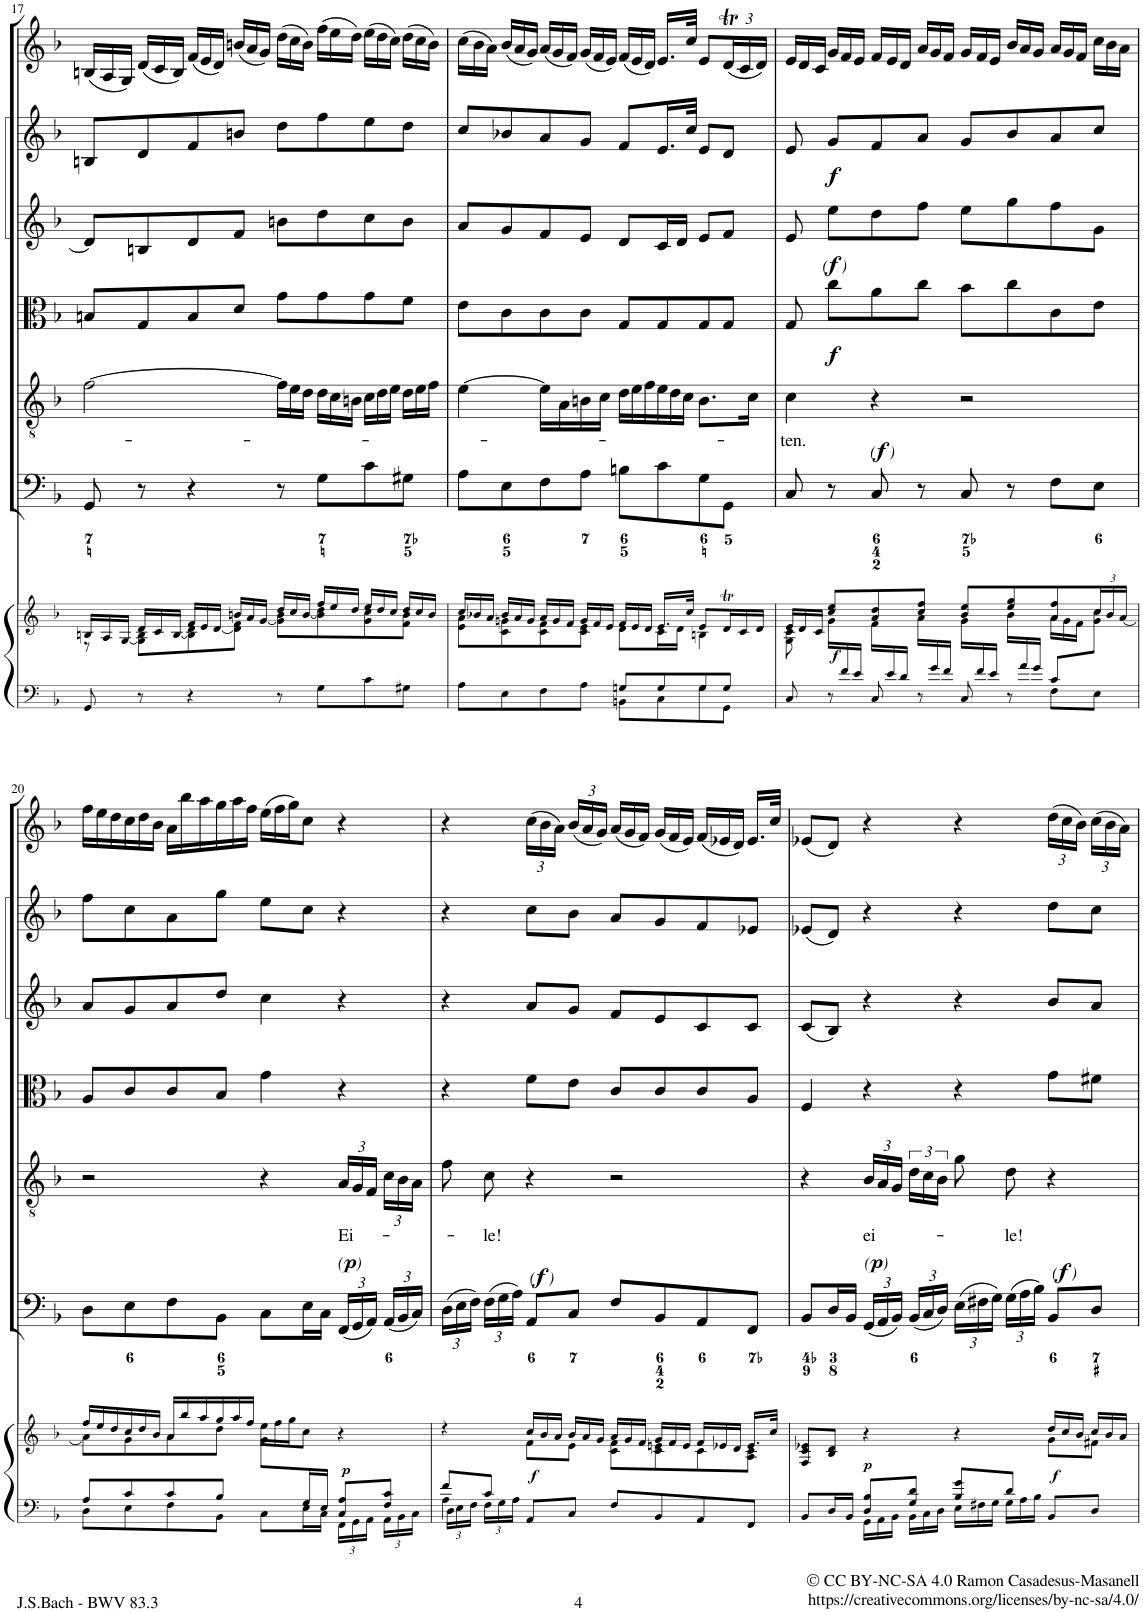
**kern	**kern	**dynam	**kern	**dynam	**kern	**text	**kern	**dynam	**kern	**dynam	**kern	**dynam	**kern
*part7	*part7	*part7	*part6	*part6	*part5	*part5	*part4	*part4	*part3	*part3	*part2	*part2	*part1
*staff8	*staff7	*staff7/8	*staff6	*staff6	*staff5	*staff5	*staff4	*staff4	*staff3	*staff3	*staff2	*staff2	*staff1
*I"Piano reduction	*	*	*I"Continuo	*	*I"Tenore	*	*I"Viola	*	*I"Violino II	*	*I"Violino I	*	*I"Violino Solo
*I'Pno	*	*	*	*	*	*	*	*	*	*	*	*	*I'Vln
!!LO:PB:g=z
*clefF4	*clefG2	*	*clefF4	*	*clefGv2	*	*clefC3	*	*clefG2	*	*clefG2	*	*clefG2
*k[b-]	*k[b-]	*	*k[b-]	*	*k[b-]	*	*k[b-]	*	*k[b-]	*	*k[b-]	*	*k[b-]
*M4/4	*M4/4	*	*M4/4	*	*M4/4	*	*M4/4	*	*M4/4	*	*M4/4	*	*M4/4
*met(c)	*met(c)	*	*met(c)	*	*met(c)	*	*met(c)	*	*met(c)	*	*met(c)	*	*met(c)
*	*Xbrackettup	*	*	*	*	*	*	*	*	*	*	*	*Xbrackettup
=17	=17	=17	=17	=17	=17	=17	=17	=17	=17	=17	=17	=17	=17
*	*^	*	*	*	*	*	*	*	*	*	*	*	*
8GG/	24Bn/LL	8r	.	8GG/	.	[2f\	.	8Bn/L	.	8d/L]	.	8Bn/L	.	(24Bn/LL
.	24A/	.	.	.	.	.	.	.	.	.	.	.	.	24A/
.	[<24G/JJ	.	.	.	.	.	.	.	.	.	.	.	.	24G/JJ)
8r	24d/LL	8G\] 8B\L	.	8r	.	.	.	8G/	.	8Bn/	.	8d/	.	(24d/LL
.	24c/	.	.	.	.	.	.	.	.	.	.	.	.	24c/
.	[<24B/JJ	.	.	.	.	.	.	.	.	.	.	.	.	24B/JJ)
4r	24f/LL	8B\] 8d\	.	4r	.	.	.	8B/	.	8d/	.	8f/	.	(24f/LL
.	24e/	.	.	.	.	.	.	.	.	.	.	.	.	24e/
.	[<24d/JJ	.	.	.	.	.	.	.	.	.	.	.	.	24d/JJ)
.	24bn/LL	8d\] 8f\J	.	.	.	.	.	8d/J	.	8f/J	.	8bn/J	.	(24bn/LL
.	24a/	.	.	.	.	.	.	.	.	.	.	.	.	24a/
.	[<24g/JJ	.	.	.	.	.	.	.	.	.	.	.	.	24g/JJ)
8r	24dd/LL	8g\] 8b\L	.	8r	.	24f\LL]	.	8g\L	.	8bn\L	.	8dd\L	.	(24dd\LL
.	24cc/	.	.	.	.	24e\	.	.	.	.	.	.	.	24cc\
.	[<24b/JJ	.	.	.	.	24d\JJ	.	.	.	.	.	.	.	24b\JJ)
*	*	*	*	*	*	*Xbrackettup	*	*	*	*	*	*	*	*
8G\L	24ff/LL	8b\] 8dd\	.	8G\L	.	24d\LL	.	8g\	.	8dd\	.	8ff\	.	(24ff\LL
.	24ee/	.	.	.	.	24c\	.	.	.	.	.	.	.	24ee\
.	24dd/JJ	.	.	.	.	24Bn\JJ	.	.	.	.	.	.	.	24dd\JJ)
8c\	24ee/LL	8g\ 8cc\	.	8c\	.	24c\LL	.	8g\	.	8cc\	.	8ee\	.	(24ee\LL
.	24dd/	.	.	.	.	24d\	.	.	.	.	.	.	.	24dd\
.	24cc/JJ	.	.	.	.	24e\JJ	.	.	.	.	.	.	.	24cc\JJ)
8G#X\J	24dd/LL	8f\ 8b\J	.	8G#X\J	.	24d\LL	.	8f\J	.	8b\J	.	8dd\J	.	(24dd\LL
.	24cc/	.	.	.	.	24e\	.	.	.	.	.	.	.	24cc\
.	24b/JJ	.	.	.	.	24f\JJ	.	.	.	.	.	.	.	24b\JJ)
=18	=18	=18	=18	=18	=18	=18	=18	=18	=18	=18	=18	=18	=18	=18
*^	*	*	*	*	*	*	*	*	*	*	*	*	*	*
2ryy	8A\L	24cc/LL	8e\ 8a\L	.	8A\L	.	[4e\	.	8e\L	.	8a/L	.	8cc/L	.	(24cc\LL
.	.	24b-X/	.	.	.	.	.	.	.	.	.	.	.	.	24b-\
.	.	24a/JJ	.	.	.	.	.	.	.	.	.	.	.	.	24a\JJ)
.	8E\	24b-/LL	8c\ 8gn\	.	8E\	.	.	.	8c\	.	8g/	.	8b-X/	.	(24b-/LL
.	.	24a/	.	.	.	.	.	.	.	.	.	.	.	.	24a/
.	.	24g/JJ	.	.	.	.	.	.	.	.	.	.	.	.	24g/JJ)
.	8F\	24a/LL	8c\ 8f\	.	8F\	.	16e\LL]	.	8c\	.	8f/	.	8a/	.	(24a/LL
.	.	24g/	.	.	.	.	.	.	.	.	.	.	.	.	24g/
.	.	.	.	.	.	.	16A\	.	.	.	.	.	.	.	.
.	.	24f/JJ	.	.	.	.	.	.	.	.	.	.	.	.	24f/JJ)
.	8A\J	24g/LL	8c\ 8e\J	.	8A\J	.	16Bn\	.	8c\J	.	8e/J	.	8g/J	.	(24g/LL
.	.	24f/	.	.	.	.	.	.	.	.	.	.	.	.	24f/
.	.	.	.	.	.	.	16c\JJ	.	.	.	.	.	.	.	.
.	.	24e/JJ	.	.	.	.	.	.	.	.	.	.	.	.	24e/JJ)
*	*	*	*	*	*	*	*brackettup	*	*	*	*	*	*	*	*
8Gn/L	8BBn\L	24f/LL	8d\L	.	8Bn\L	.	24d\LL	.	8G/L	.	8d/L	.	8f/L	.	(24f/LL
.	.	24e/	.	.	.	.	24e\	.	.	.	.	.	.	.	24e/
.	.	24d/JJ	.	.	.	.	24f\	.	.	.	.	.	.	.	24d/JJ)
8G/	8C\	16.e/LL	16c\L	.	8c\	.	24e\	.	8G/	.	16c/L	.	16.e/L	.	16.e/LL
.	.	.	.	.	.	.	24d\	.	.	.	.	.	.	.	.
.	.	.	16d\JJ	.	.	.	.	.	.	.	16d/JJ	.	.	.	.
.	.	.	.	.	.	.	24c\JJ	.	.	.	.	.	.	.	.
.	.	32cc/JJk	.	.	.	.	.	.	.	.	.	.	32cc/JJk	.	32cc/JJk
8G/	8G\	8e/L	4Bn\	.	8G\	.	8.B\L	.	8G/	.	8e/L	.	8e/L	.	8e/L
8G/J	8GG\J	24dT/L	.	.	8GG\J	.	.	.	8G/J	.	8f/J	.	8d/J	.	(24dT/L
.	.	24c/	.	.	.	.	.	.	.	.	.	.	.	.	24c/
.	.	.	.	.	.	.	16c\Jk	.	.	.	.	.	.	.	.
.	.	24d/JJ	.	.	.	.	.	.	.	.	.	.	.	.	24d/JJ)
=19	=19	=19	=19	=19	=19	=19	=19	=19	=19	=19	=19	=19	=19	=19	=19
*	*^	*	*^	*	*	*	*	*	*	*	*	*	*	*	*
!	!	!	!	!	!	!	!	!	!	!LO:LY:b	!	!	!	!	!	!	!
6ryy	2.ryy	8C/	24e/LL	8G\ 8c\	2ryy	.	8C/	.	4c\	ten.	8G/	.	8e/	.	8e/	.	24e/LL
.	.	.	24d/	.	.	.	.	.	.	.	.	.	.	.	.	.	24d/
.	.	.	24c/JJ	.	.	.	.	.	.	.	.	.	.	.	.	.	24c/JJ
!	!	!	!	!	!	!LO:DY:b	!	!	!	!	!	!LO:DY:b	!	!LO:DY:b	!	!	!
!	!	!	!	!	!	!	!	!	!	!	!	!	!	!LO:DY:n=1:b	!	!	!
!	!	!	!	!	!	!	!	!	!	!	!	!	!	!LO:DY:n=2:b	!	!LO:DY:b	!
.	.	8r	8cc/ 8ee/L	24g\LL	.	f	8r	.	.	.	8cc\L	f	8ee\L	other-dynamics f other-dynamics	8g/L	f	24g/LL
24f/	.	.	.	12ryy	.	.	.	.	.	.	.	.	.	.	.	.	24f/
24e/JJ	.	.	.	.	.	.	.	.	.	.	.	.	.	.	.	.	24e/JJ
!	!	!	!	!	!	!	!	!LO:DY:a	!	!	!	!	!	!	!	!	!
!	!	!	!	!	!	!	!	!LO:DY:n=1:a	!	!	!	!	!	!	!	!	!
!	!	!	!	!	!	!	!	!LO:DY:n=2:a	!	!	!	!	!	!	!	!	!
24ryy	.	8C/	8a/ 8dd/	24f\LL	.	.	8C/	other-dynamics f other-dynamics	4r	.	8a\	.	8dd\	.	8f/	.	24f/LL
24e/	.	.	.	12ryy	.	.	.	.	.	.	.	.	.	.	.	.	24e/
24d/JJ	.	.	.	.	.	.	.	.	.	.	.	.	.	.	.	.	24d/JJ
24ryy	.	8r	8cc/ 8ff/J	24a\LL	.	.	8r	.	.	.	8cc\J	.	8ff\J	.	8a/J	.	24a/LL
24g/	.	.	.	12ryy	.	.	.	.	.	.	.	.	.	.	.	.	24g/
24f/JJ	.	.	.	.	.	.	.	.	.	.	.	.	.	.	.	.	24f/JJ
24ryy	.	8C/	8b-/ 8ee/L	24g\LL	4ryy	.	8C/	.	2r	.	8b-\L	.	8ee\L	.	8g/L	.	24g/LL
24f/	.	.	.	12ryy	.	.	.	.	.	.	.	.	.	.	.	.	24f/
24e/JJ	.	.	.	.	.	.	.	.	.	.	.	.	.	.	.	.	24e/JJ
24ryy	.	8r	8ee/ 8gg/	24b-\LL	.	.	8r	.	.	.	8cc\	.	8gg\	.	8b-/	.	24b-/LL
24a/	.	.	.	12ryy	.	.	.	.	.	.	.	.	.	.	.	.	24a/
24g/JJ	.	.	.	.	.	.	.	.	.	.	.	.	.	.	.	.	24g/JJ
4ryy	8c/L	8F\L	8a/ 8ff/	24a\LL	8ryy	.	8F\L	.	.	.	8c\	.	8ff\	.	8a/	.	24a/LL
.	.	.	.	24g\	.	.	.	.	.	.	.	.	.	.	.	.	24g/
.	.	.	.	24f\JJ	.	.	.	.	.	.	.	.	.	.	.	.	24f/JJ
.	8ryy	8E\J	24cc/L	8ryy	8g\ 8cc\J	.	8E\J	.	.	.	8e\J	.	8g\J	.	8cc/J	.	24cc\LL
.	.	.	24b-/	.	.	.	.	.	.	.	.	.	.	.	.	.	24b-\
.	.	.	[<24a/JJ	.	.	.	.	.	.	.	.	.	.	.	.	.	24a\JJ
*	*v	*v	*	*	*	*	*	*	*	*	*	*	*	*	*	*	*
!!LO:LB:g=z
=20	=20	=20	=20	=20	=20	=20	=20	=20	=20	=20	=20	=20	=20	=20	=20	=20
*	*	*brackettup	*	*	*	*	*	*	*	*	*	*	*	*	*	*brackettup
8A/L	8D\L	24ff/LL	8a\L]	2ryy	.	8D\L	.	2r	.	8A/L	.	8a/L	.	8ff\L	.	24ff\LL
.	.	24ee/	.	.	.	.	.	.	.	.	.	.	.	.	.	24ee\
.	.	24dd/	.	.	.	.	.	.	.	.	.	.	.	.	.	24dd\
8c/	8E\	24cc/	8g\	.	.	8E\	.	.	.	8c/	.	8g/	.	8cc\	.	24cc\
.	.	24dd/	.	.	.	.	.	.	.	.	.	.	.	.	.	24dd\
.	.	24b-/JJ	.	.	.	.	.	.	.	.	.	.	.	.	.	24b-\JJ
8c/	8F\	24a/LL	8a\	.	.	8F\	.	.	.	8c/	.	8a/	.	8a\	.	24a\LL
.	.	24bb-/	.	.	.	.	.	.	.	.	.	.	.	.	.	24bb-\
.	.	24aa/	.	.	.	.	.	.	.	.	.	.	.	.	.	24aa\
8B-/J	8BB-\J	24gg/	8dd\J	.	.	8BB-\J	.	.	.	8B-/J	.	8dd/J	.	8gg\J	.	24gg\
.	.	24aa/	.	.	.	.	.	.	.	.	.	.	.	.	.	24aa\
.	.	24ff/JJ	.	.	.	.	.	.	.	.	.	.	.	.	.	24ff\JJ
*	*	*Xbrackettup	*	*	*	*	*	*	*	*	*	*	*	*	*	*Xbrackettup
8ryy	8C\L	24ee\LL	4ryy	8g\L	.	8C\L	.	4r	.	4g\	.	4cc\	.	8ee\L	.	(24ee\LL
.	.	24ff\	.	.	.	.	.	.	.	.	.	.	.	.	.	24ff\
.	.	24gg\J	.	.	.	.	.	.	.	.	.	.	.	.	.	24gg\J)
16G/L	16E\L	8cc\J	.	4.ryy	.	16E\L	.	.	.	.	.	.	.	8cc\J	.	8cc\J
16E/JJ	16C\JJ	.	.	.	.	16C\JJ	.	.	.	.	.	.	.	.	.	.
*	*Xbrackettup	*	*	*	*	*Xbrackettup	*	*Xbrackettup	*	*	*	*	*	*	*	*
!	!	!	!	!	!LO:DY:b	!	!LO:DY:a	!	!LO:LY:b	!	!	!	!	!	!	!
!	!	!	!	!	!	!	!LO:DY:n=1:a	!	!	!	!	!	!	!	!	!
!	!	!	!	!	!	!	!LO:DY:n=2:a	!	!	!	!	!	!	!	!	!
8C/ 8A/L	24FF\LL	4r	4ryy	.	p	(24FF/LL	other-dynamics p other-dynamics	24A/LL	Ei-	4r	.	4r	.	4r	.	4r
.	24GG\	.	.	.	.	24GG/	.	24G/	.	.	.	.	.	.	.	.
.	24AA\JJ	.	.	.	.	24AA/JJ)	.	24F/JJ	.	.	.	.	.	.	.	.
8F/ 8c/J	24AA\LL	.	.	.	.	(24AA/LL	.	24c\LL	.	.	.	.	.	.	.	.
.	24BB-\	.	.	.	.	24BB-/	.	24B-\	.	.	.	.	.	.	.	.
.	24C\JJ	.	.	.	.	24C/JJ)	.	24A\JJ	.	.	.	.	.	.	.	.
*	*	*	*v	*v	*	*	*	*	*	*	*	*	*	*	*	*
=21	=21	=21	=21	=21	=21	=21	=21	=21	=21	=21	=21	=21	=21	=21	=21
*	*^	*	*	*	*	*	*	*	*	*	*	*	*	*	*
4A\	8f/L	24D\LL	4r	4ryy	.	(24D\LL	.	8f\	.	4r	.	4r	.	4r	.	4r
.	.	24E\	.	.	.	24E\	.	.	.	.	.	.	.	.	.	.
.	.	24F\JJ	.	.	.	24F\JJ)	.	.	.	.	.	.	.	.	.	.
!	!	!	!	!	!	!	!	!	!LO:LY:b	!	!	!	!	!	!	!
.	8c/J	24F\LL	.	.	.	(24F\LL	.	8c\	le!	.	.	.	.	.	.	.
.	.	24G\	.	.	.	24G\	.	.	.	.	.	.	.	.	.	.
.	.	24A\JJ	.	.	.	24A\JJ)	.	.	.	.	.	.	.	.	.	.
!	!	!	!	!	!LO:DY:b	!	!LO:DY:a	!	!	!	!	!	!	!	!	!
!	!	!	!	!	!	!	!LO:DY:n=1:a	!	!	!	!	!	!	!	!	!
!	!	!	!	!	!	!	!LO:DY:n=2:a	!	!	!	!	!	!	!	!	!
2.ryy	8AA/L	4ryy	24cc/LL	8f\L	f	8AA/L	other-dynamics f other-dynamics	4r	.	8f\L	.	8a/L	.	8cc\L	.	(24cc\LL
.	.	.	24b-/	.	.	.	.	.	.	.	.	.	.	.	.	24b-\
.	.	.	24a/JJ	.	.	.	.	.	.	.	.	.	.	.	.	24a\JJ)
.	8C/J	.	24b-/LL	8e\J	.	8C/J	.	.	.	8e\J	.	8g/J	.	8b-\J	.	(24b-/LL
.	.	.	24a/	.	.	.	.	.	.	.	.	.	.	.	.	24a/
.	.	.	24g/JJ	.	.	.	.	.	.	.	.	.	.	.	.	24g/JJ)
.	8F/L	2ryy	24a/LL	8c\ 8f\L	.	8F/L	.	2r	.	8c/L	.	8f/L	.	8a/L	.	(24a/LL
.	.	.	24g/	.	.	.	.	.	.	.	.	.	.	.	.	24g/
.	.	.	24f/JJ	.	.	.	.	.	.	.	.	.	.	.	.	24f/JJ)
.	8BB-/	.	24g/LL	8c\ 8en\	.	8BB-/	.	.	.	8c/	.	8e/	.	8g/	.	(24g/LL
.	.	.	24f/	.	.	.	.	.	.	.	.	.	.	.	.	24f/
.	.	.	24e/JJ	.	.	.	.	.	.	.	.	.	.	.	.	24e/JJ)
.	8AA/	.	24f/LL	8c\	.	8AA/	.	.	.	8c/	.	8c/	.	8f/	.	(24f/LL
.	.	.	24e-X/	.	.	.	.	.	.	.	.	.	.	.	.	24e-X/
.	.	.	24d/JJ	.	.	.	.	.	.	.	.	.	.	.	.	24d/JJ)
.	8FF/J	.	16.e-/LL	8A\ 8c\J	.	8FF/J	.	.	.	8A/J	.	8c/J	.	8e-X/J	.	16.e-/LL
.	.	.	32cc/JJk	.	.	.	.	.	.	.	.	.	.	.	.	32cc/JJk
*	*v	*v	*	*	*	*	*	*	*	*	*	*	*	*	*	*
=22	=22	=22	=22	=22	=22	=22	=22	=22	=22	=22	=22	=22	=22	=22	=22
4ryy	8BB-/L	8c/ 8e-X/L	4F/	.	8BB-/L	.	4r	.	4F/	.	(8c/L	.	(8e-X/L	.	(8e-X/L
.	16D/L	8B-/ 8d/J	.	.	16D/L	.	.	.	.	.	8B-/J)	.	8d/J)	.	8d/J)
.	16BB-/JJ	.	.	.	16BB-/JJ	.	.	.	.	.	.	.	.	.	.
!	!	!	!	!LO:DY:b	!	!LO:DY:a	!	!LO:LY:b	!	!	!	!	!	!	!
!	!	!	!	!	!	!LO:DY:n=1:a	!	!	!	!	!	!	!	!	!
!	!	!	!	!	!	!LO:DY:n=2:a	!	!	!	!	!	!	!	!	!
8D/ 8B-/L	24GG\LL	4r	2ryy	p	(24GG/LL	other-dynamics p other-dynamics	24B-/LL	ei-	4r	.	4r	.	4r	.	4r
.	24AA\	.	.	.	24AA/	.	24A/	.	.	.	.	.	.	.	.
.	24BB-\JJ	.	.	.	24BB-/JJ)	.	24G/JJ	.	.	.	.	.	.	.	.
*	*	*	*	*	*	*	*brackettup	*	*	*	*	*	*	*	*
8G/ 8d/J	24BB-\LL	.	.	.	(24BB-/LL	.	24d\LL	.	.	.	.	.	.	.	.
.	24C\	.	.	.	24C/	.	24c\	.	.	.	.	.	.	.	.
.	24D\JJ	.	.	.	24D/JJ)	.	24B-\JJ	.	.	.	.	.	.	.	.
8B-/ 8g/L	24E\LL	4r	.	.	(24E\LL	.	8g\	.	4r	.	4r	.	4r	.	4r
.	24F#X\	.	.	.	24F#X\	.	.	.	.	.	.	.	.	.	.
.	24G\JJ	.	.	.	24G\JJ)	.	.	.	.	.	.	.	.	.	.
!	!	!	!	!	!	!	!	!LO:LY:b	!	!	!	!	!	!	!
8d/J	24G\LL	.	.	.	(24G\LL	.	8d\	-le!	.	.	.	.	.	.	.
.	24A\	.	.	.	24A\	.	.	.	.	.	.	.	.	.	.
.	24B-\JJ	.	.	.	24B-\JJ)	.	.	.	.	.	.	.	.	.	.
!	!	!	!	!LO:DY:b	!	!LO:DY:n=3:a	!	!	!	!	!	!	!	!	!
!	!	!	!	!	!	!LO:DY:n=4:a	!	!	!	!	!	!	!	!	!
!	!	!	!	!	!	!LO:DY:n=5:a	!	!	!	!	!	!	!	!	!
4ryy	8BB-/L	24dd/LL	8g\L	f	8BB-/L	other-dynamics f other-dynamics	4r	.	8g\L	.	8b-/L	.	8dd\L	.	(24dd\LL
.	.	24cc/	.	.	.	.	.	.	.	.	.	.	.	.	24cc\
.	.	24b-/JJ	.	.	.	.	.	.	.	.	.	.	.	.	24b-\JJ)
.	8D/J	24cc/LL	8f#X\J	.	8D/J	.	.	.	8f#X\J	.	8a/J	.	8cc\J	.	(24cc\LL
.	.	24b-/	.	.	.	.	.	.	.	.	.	.	.	.	24b-\
.	.	24a/JJ	.	.	.	.	.	.	.	.	.	.	.	.	24a\JJ)
*v	*v	*	*	*	*	*	*	*	*	*	*	*	*	*	*
*	*v	*v	*	*	*	*	*	*	*	*	*	*	*	*
=	=	=	=	=	=	=	=	=	=	=	=	=	=
*-	*-	*-	*-	*-	*-	*-	*-	*-	*-	*-	*-	*-	*-
